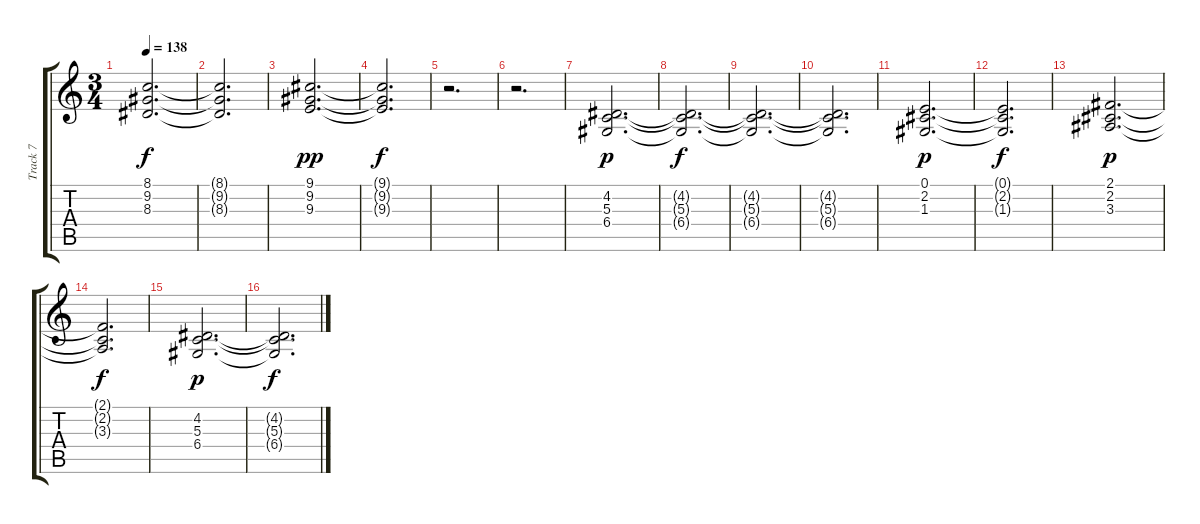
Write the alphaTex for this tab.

\track ("Track 7" "Track 7") {instrument stringensemble2}
\staff {score tabs}
\tuning (E4 B3 G3 D3 A2 E2) {hide}
\ts (3 4)
\tempo 138
\clef g2
\ks c
(8.1{t} 9.2{t} 8.3{t}).2{d dy f} |
(8.1{t} 9.2{t} 8.3{t}).2{d} |
(9.1 9.2 9.3).2{d dy pp} |
(9.1{t} 9.2{t} 9.3{t}).2{d dy f} |
r.2{d} |
r.2{d} |
(4.2 5.3 6.4).2{d dy p} |
(4.2{t} 5.3{t} 6.4{t}).2{d dy f} |
(4.2{t} 5.3{t} 6.4{t}).2{d} |
(4.2{t} 5.3{t} 6.4{t}).2{d} |
(0.1 2.2 1.3).2{d dy p} |
(0.1{t} 2.2{t} 1.3{t}).2{d dy f} |
(2.1 2.2 3.3).2{d dy p} |
(2.1{t} 2.2{t} 3.3{t}).2{d dy f} |
(4.2 5.3 6.4).2{d dy p} |
(4.2{t} 5.3{t} 6.4{t}).2{d dy f}
